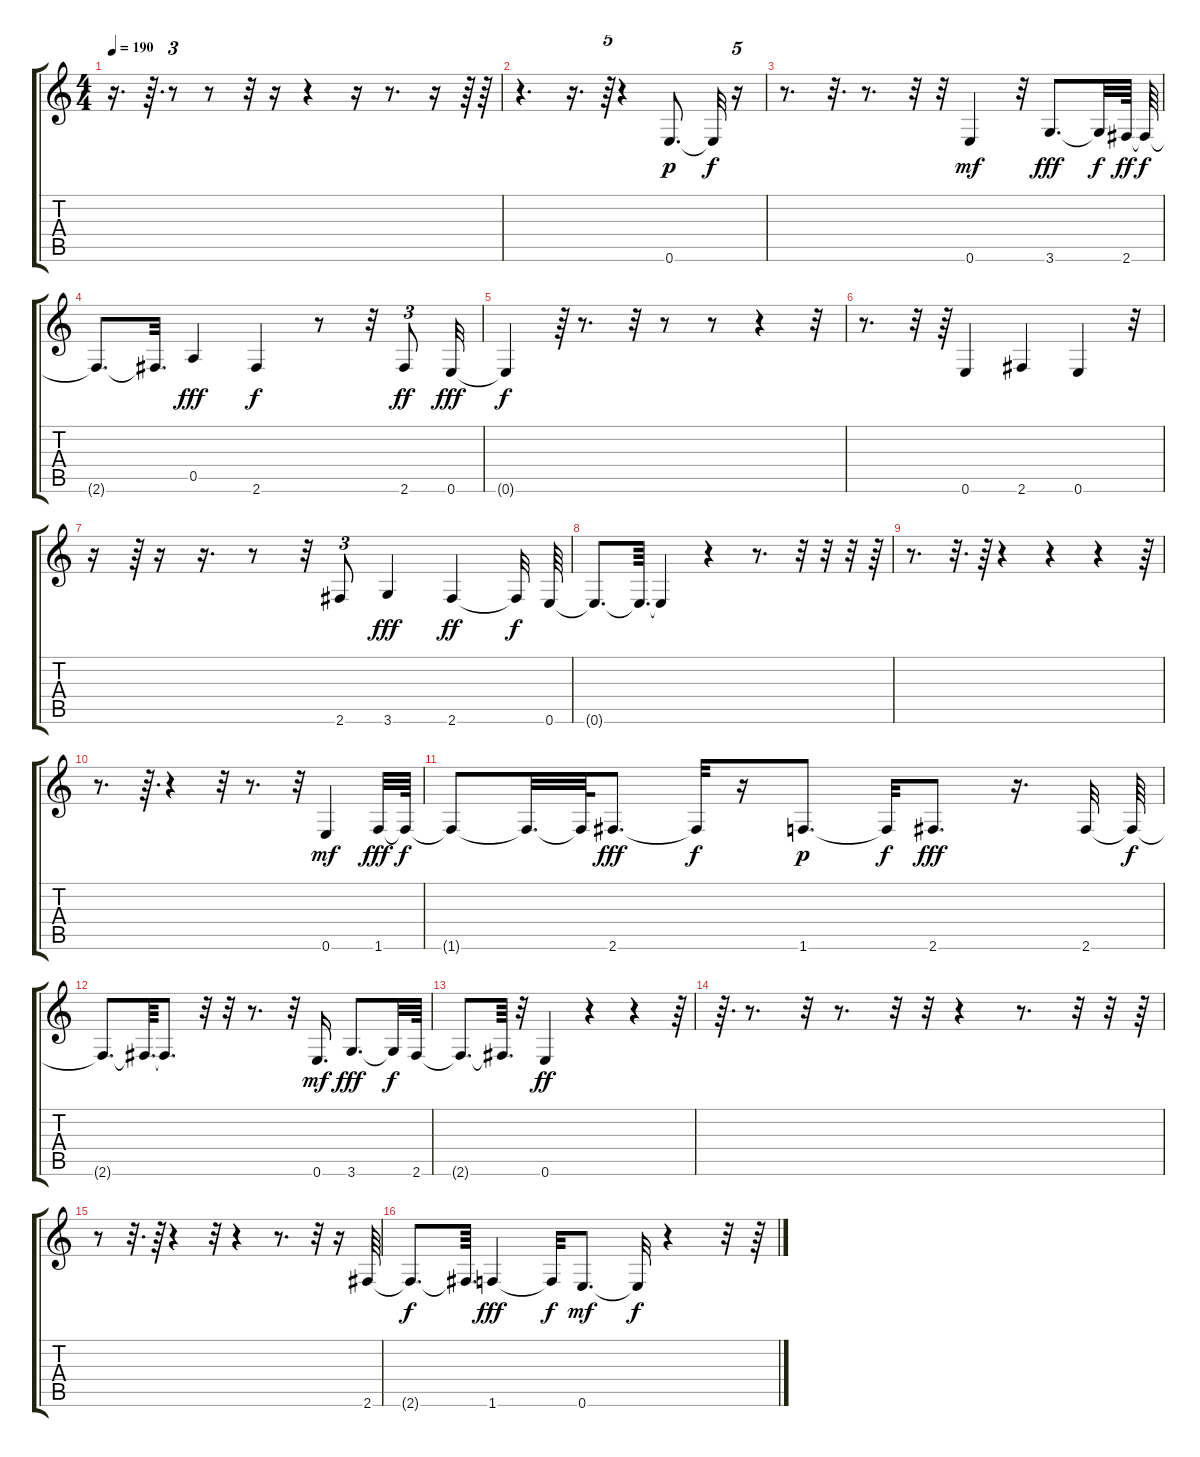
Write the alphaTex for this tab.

\track "" {instrument electricguitarjazz}
\staff {score tabs}
\tuning (E4 B3 G3 D3 A2 E2) {hide}
\ts (4 4)
\tempo 190
\clef g2
\ks c
r.16{d dy f} r.64{d} r.8{tu (3 2)} r.8 r.32 r.16 r.4 r.16 r.8{d} r.16 r.64 r.64 |
r.4{d} r.16{d} r.64{tu (5 4)} r.4 0.6.8{d dy p} 0.6{t}.32{dy f} r.16{tu (5 4)} |
r.8{d} r.32{d} r.8{d} r.32 r.32 0.6.4{dy mf} r.32 3.6.8{d dy fff} 3.6{t}.32{dy f} 2.6.64{dy ff} 2.6{t}.64{dy f} |
2.6{t}.8{d} 2.6{t}.32{d} 0.5.4{dy fff} 2.6.4{dy f} r.8 r.32 2.6.8{tu (3 2) dy ff} 0.6.32{dy fff} |
0.6{t}.4{dy f} r.64 r.8{d} r.32 r.8 r.8 r.4 r.32 |
r.8{d} r.32 r.64 0.6.4 2.6.4 0.6.4 r.32 |
r.16 r.64 r.16 r.16{d} r.8 r.32 2.6.8{tu (3 2)} 3.6.4{dy fff} 2.6.4{dy ff} 2.6{t}.32{dy f} 0.6.64 |
0.6{t}.8{d} 0.6{t}.64{d} 0.6{t}.4 r.4 r.8{d} r.32 r.32 r.32 r.64 |
r.8{d} r.32{d} r.64 r.4 r.4 r.4 r.64 |
r.8{d} r.64{d} r.4 r.32 r.8{d} r.32 0.6.4{dy mf} 1.6.32{dy fff} 1.6{t}.64{dy f} |
1.6{t}.8 1.6{t}.32{d} 1.6{t}.64 2.6.8{d dy fff} 2.6{t}.32{dy f} r.16 1.6.8{d dy p} 1.6{t}.32{dy f} 2.6.8{d dy fff} r.16{d} 2.6.32 2.6{t}.64{dy f} |
2.6{t}.8{d} 2.6{t}.64{d} 2.6{t}.8{d} r.32 r.32 r.8{d} r.32 0.6.16{d dy mf} 3.6.8{d dy fff} 3.6{t}.32{dy f} 2.6.64 |
2.6{t}.8{d} 2.6{t}.64{d} r.32 0.6.4{dy ff} r.4 r.4 r.64 |
r.64{d} r.8{d} r.32 r.8{d} r.32 r.32 r.4 r.8{d} r.32 r.32 r.64 |
r.8 r.32{d} r.64 r.4 r.32 r.4 r.8{d} r.32 r.16 2.6.64 |
2.6{t}.8{d dy f} 2.6{t}.64{d} 1.6.4{dy fff} 1.6{t}.32{dy f} 0.6.8{d dy mf} 0.6{t}.32{dy f} r.4 r.32 r.64
